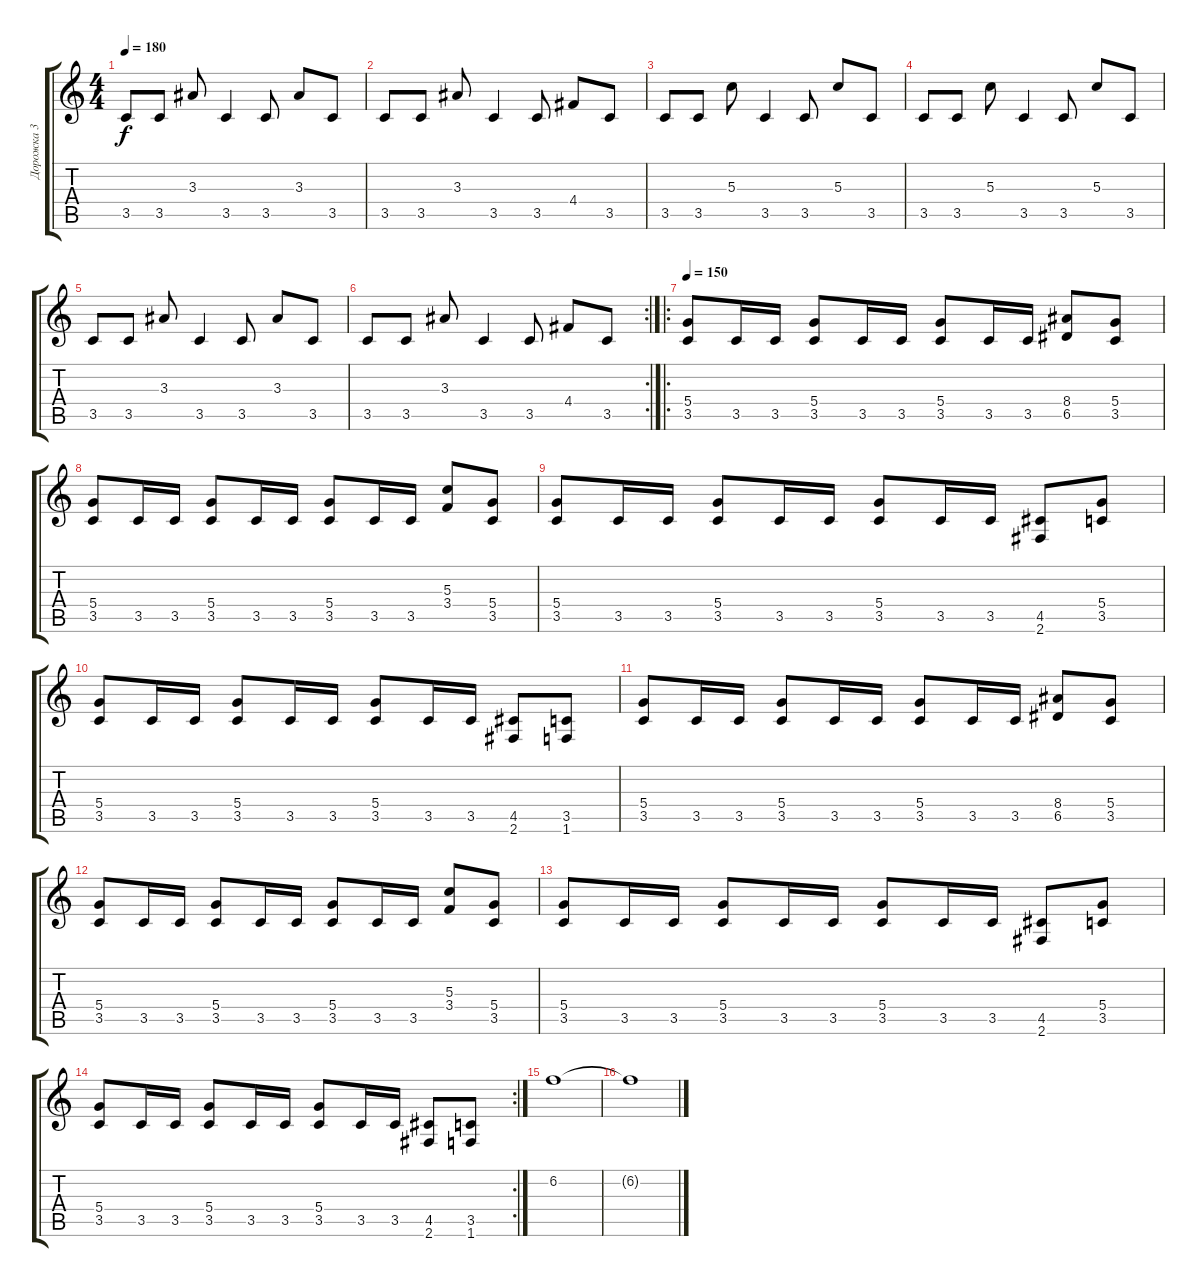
\track ("Дорожка 3" "Дорожка 3") {instrument distortionguitar}
\staff {score tabs}
\tuning (E4 B3 G3 D3 A2 E2) {hide}
\ts (4 4)
\tempo 180
\clef g2
\ks c
3.5.8{dy f} 3.5.8 3.3.8 3.5.4 3.5.8 3.3.8 3.5.8 |
3.5.8 3.5.8 3.3.8 3.5.4 3.5.8 4.4.8 3.5.8 |
3.5.8 3.5.8 5.3.8 3.5.4 3.5.8 5.3.8 3.5.8 |
3.5.8 3.5.8 5.3.8 3.5.4 3.5.8 5.3.8 3.5.8 |
3.5.8 3.5.8 3.3.8 3.5.4 3.5.8 3.3.8 3.5.8 |
\rc 2
3.5.8 3.5.8 3.3.8 3.5.4 3.5.8 4.4.8 3.5.8 |
\ro
\tempo 150
(5.4 3.5).8 3.5.16 3.5.16 (5.4 3.5).8 3.5.16 3.5.16 (5.4 3.5).8 3.5.16 3.5.16 (8.4 6.5).8 (5.4 3.5).8 |
(5.4 3.5).8 3.5.16 3.5.16 (5.4 3.5).8 3.5.16 3.5.16 (5.4 3.5).8 3.5.16 3.5.16 (5.3 3.4).8 (5.4 3.5).8 |
(5.4 3.5).8 3.5.16 3.5.16 (5.4 3.5).8 3.5.16 3.5.16 (5.4 3.5).8 3.5.16 3.5.16 (4.5 2.6).8 (5.4 3.5).8 |
(5.4 3.5).8 3.5.16 3.5.16 (5.4 3.5).8 3.5.16 3.5.16 (5.4 3.5).8 3.5.16 3.5.16 (4.5 2.6).8 (3.5 1.6).8 |
(5.4 3.5).8 3.5.16 3.5.16 (5.4 3.5).8 3.5.16 3.5.16 (5.4 3.5).8 3.5.16 3.5.16 (8.4 6.5).8 (5.4 3.5).8 |
(5.4 3.5).8 3.5.16 3.5.16 (5.4 3.5).8 3.5.16 3.5.16 (5.4 3.5).8 3.5.16 3.5.16 (5.3 3.4).8 (5.4 3.5).8 |
(5.4 3.5).8 3.5.16 3.5.16 (5.4 3.5).8 3.5.16 3.5.16 (5.4 3.5).8 3.5.16 3.5.16 (4.5 2.6).8 (5.4 3.5).8 |
\rc 2
(5.4 3.5).8 3.5.16 3.5.16 (5.4 3.5).8 3.5.16 3.5.16 (5.4 3.5).8 3.5.16 3.5.16 (4.5 2.6).8 (3.5 1.6).8 |
6.2.1 |
6.2{t}.1
